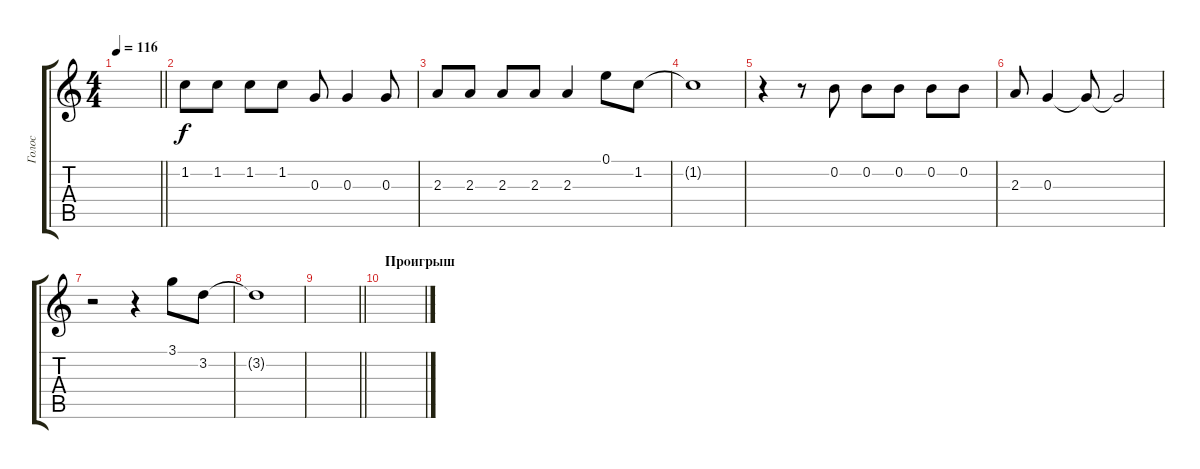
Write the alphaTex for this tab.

\track ("Голос" "Голос") {instrument electricguitarjazz}
\staff {score tabs}
\tuning (E4 B3 G3 D3 A2 E2) {hide}
\ts (4 4)
\tempo 116
\clef g2
\barLineRight lightlight
\ks c
|
1.2.8 1.2.8 1.2.8 1.2.8 0.3.8 0.3.4 0.3.8 |
2.3.8 2.3.8 2.3.8 2.3.8 2.3.4 0.1.8 1.2.8 |
1.2{t}.1 |
r.4 r.8 0.2.8 0.2.8 0.2.8 0.2.8 0.2.8 |
2.3.8 0.3.4 0.3{t}.8 0.3{t}.2 |
r.2 r.4 3.1.8 3.2.8 |
3.2{t}.1 |
\barLineRight lightlight
|
\section ("" "Проигрыш")
